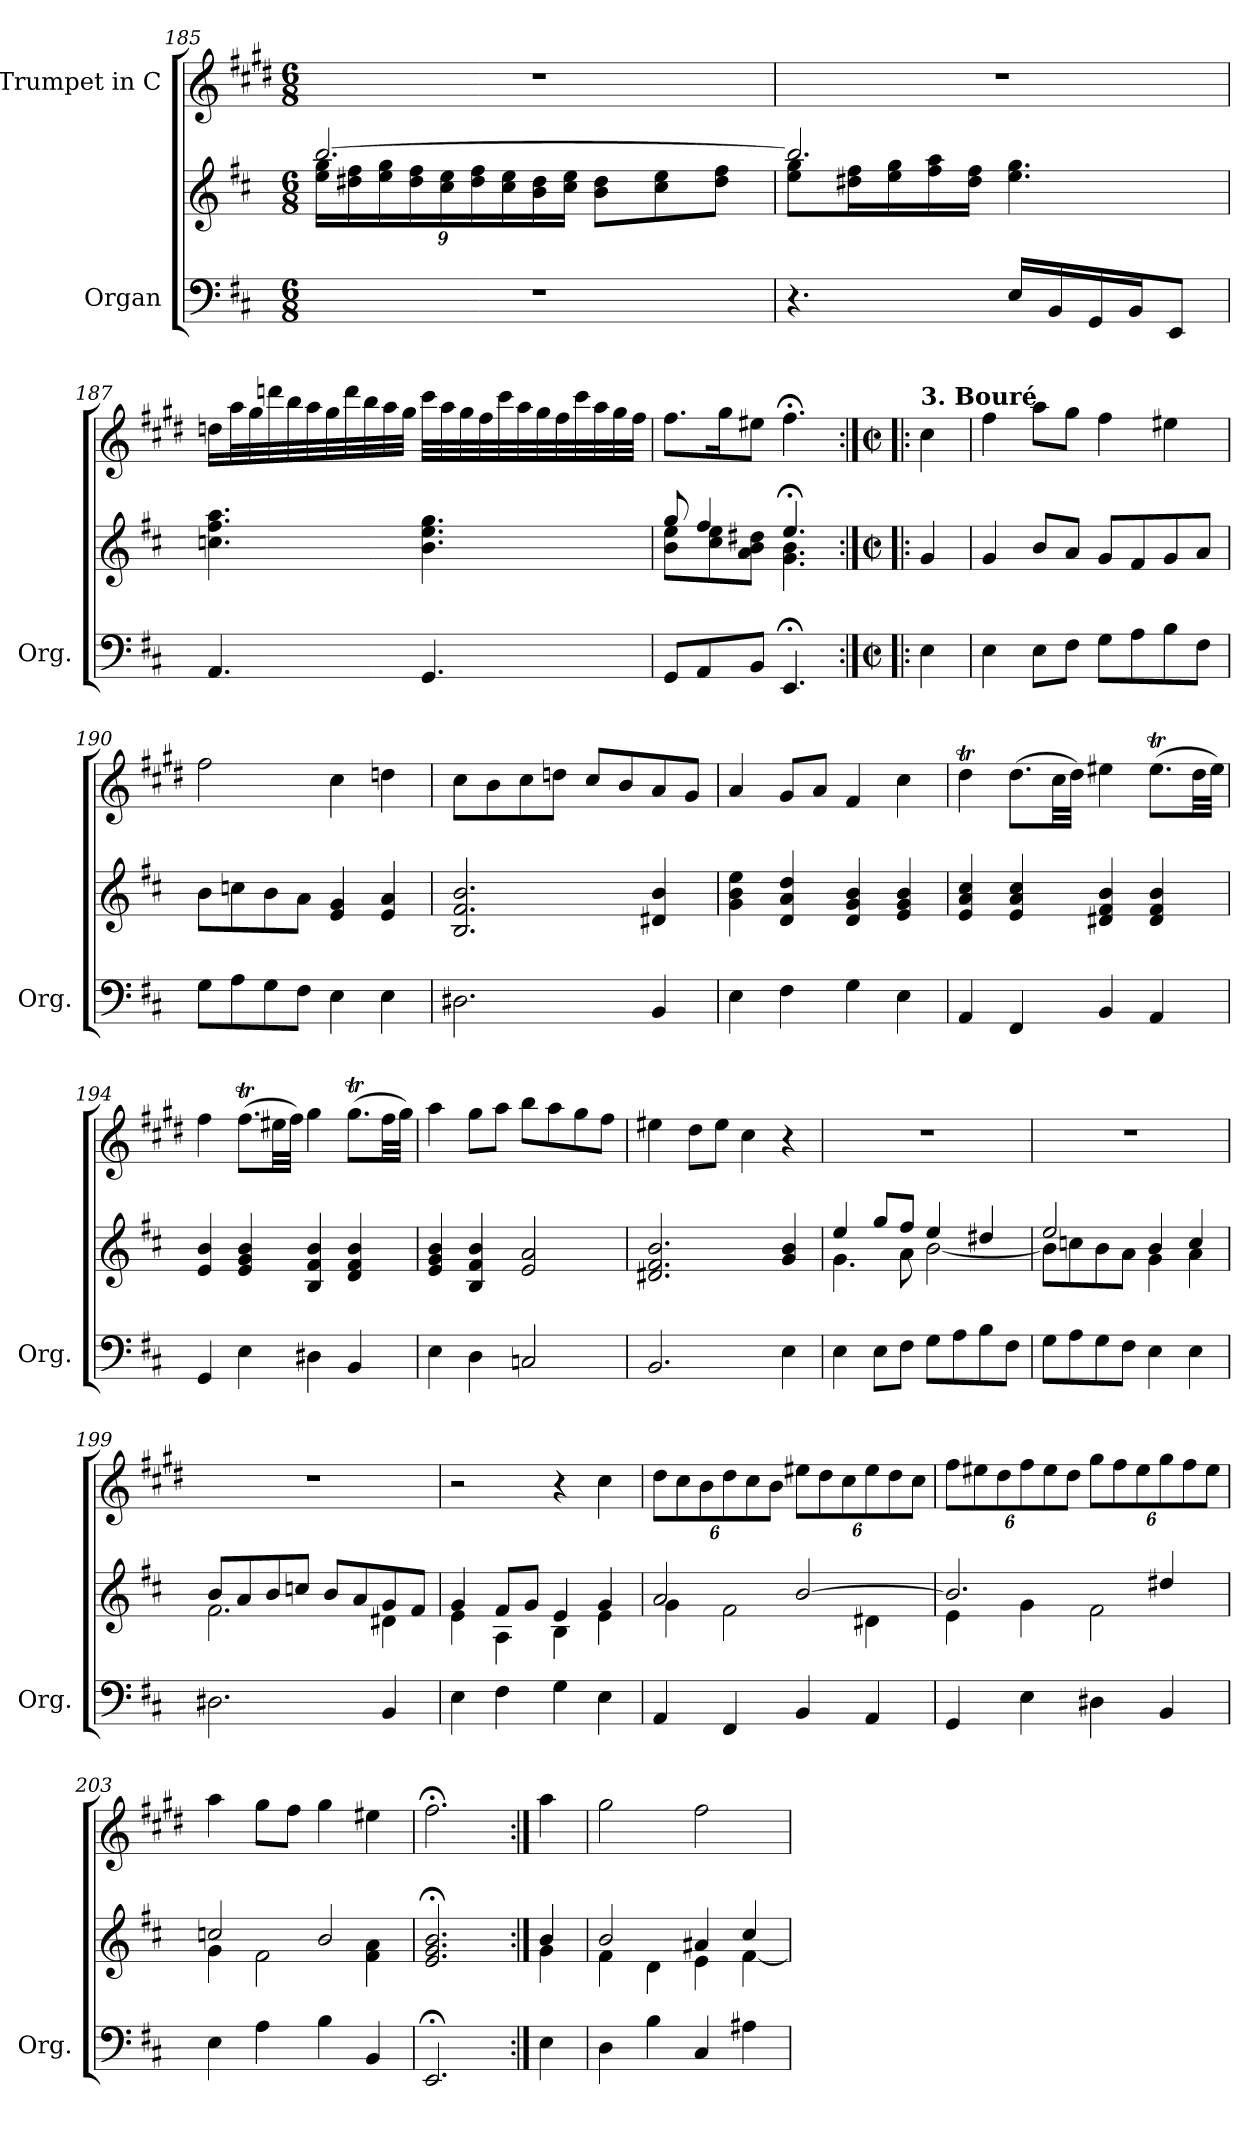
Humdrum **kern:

**kern	**kern	**kern
*part2	*part2	*part1
*staff3	*staff2	*staff1
*I"Organ	*	*I"Trumpet in C
*I'Org.	*	*
*clefF4	*clefG2	*clefG2
*	*	*ITrd1c2
*k[f#c#]	*k[f#c#]	*k[f#c#]
*D:	*D:	*D:
*M6/8	*M6/8	*M6/8
=185	=185	=185
*	*^	*
*	*	*Xbrackettup	*
2.r	[2.bb/	24ee\ 24gg\LL	2.r
.	.	24dd#X\ 24ff#\	.
.	.	24ee\ 24gg\	.
.	.	24dd#\ 24ff#\	.
.	.	24cc#\ 24ee\	.
.	.	24dd#\ 24ff#\	.
.	.	24cc#\ 24ee\	.
.	.	24b\ 24dd#\	.
.	.	24cc#\ 24ee\JJ	.
.	.	8b\ 8dd#\L	.
.	.	8cc#\ 8ee\	.
.	.	8dd#\ 8ff#\J	.
!!LO:LB:g=z
=186	=186	=186	=186
4.r	2.bb/]	8ee\ 8gg\L	2.r
.	.	16dd#X\ 16ff#\L	.
.	.	16ee\ 16gg\	.
.	.	16ff#\ 16aa\	.
.	.	16dd#\ 16ff#\JJ	.
16E/LL	.	4.ee\ 4.gg\	.
16BB/	.	.	.
16GG/	.	.	.
16BB/J	.	.	.
8EE/J	.	.	.
*	*v	*v	*
=187	=187	=187
4.AA/	4.ccn\ 4.ff#\ 4.aa\	16ccn\LL
.	.	32gg\L
.	.	32ff#\
.	.	32cccn\
.	.	32aa\
.	.	32gg\
.	.	32ff#\
.	.	32ccc\
.	.	32aa\
.	.	32gg\
.	.	32ff#\JJJ
4.GG/	4.b\ 4.ee\ 4.gg\	32bb\LLL
.	.	32gg\
.	.	32ff#\
.	.	32ee\
.	.	32bb\
.	.	32gg\
.	.	32ff#\
.	.	32ee\
.	.	32bb\
.	.	32gg\
.	.	32ff#\
.	.	32ee\JJJ
=188	=188	=188
*	*^	*
8GG/L	8gg/	8b\ 8ee\L	8.ee\L
8AA/	4ff#/	8cc#\ 8ee\	.
.	.	.	16ff#\K
8BB/J	.	8a\ 8b\ 8dd#X\J	8dd#X\J
4.EE;</	4.ee;</	4.g\ 4.b\	4.ee;<\
*	*v	*v	*
!!LO:LB:g=z
=188X1:|!|:	=188X1:|!|:	=188X1:|!|:
*M2/2	*M2/2	*M2/2
*met(c|)	*met(c|)	*met(c|)
*	*^	*
!	!	!	!LO:TX:a:B:t=3. Bouré
*	*v	*v	*
4E\	4g/	4b\
=189	=189	=189
4E\	4g/	4ee\
8E\L	8b/L	8gg\L
8F#\J	8a/J	8ff#\J
8G\L	8g/L	4ee\
8A\	8f#/	.
8B\	8g/	4dd#X\
8F#\J	8a/J	.
=190	=190	=190
8G\L	8b\L	2ee\
8A\	8ccn\	.
8G\	8b\	.
8F#\J	8a\J	.
4E\	4e/ 4g/	4b\
4E\	4e/ 4a/	4ccn\
=191	=191	=191
2.D#X\	2.B/ 2.f#/ 2.b/	8b\L
.	.	8a\
.	.	8b\
.	.	8ccn\J
.	.	8b/L
.	.	8a/
4BB/	4d#X/ 4b/	8g/
.	.	8f#/J
=192	=192	=192
4E\	4g\ 4b\ 4ee\	4g/
4F#\	4d/ 4a/ 4dd/	8f#/L
.	.	8g/J
4G\	4d/ 4g/ 4b/	4e/
4E\	4e/ 4g/ 4b/	4b\
!!LO:PB:g=z
=193	=193	=193
4AA/	4e/ 4a/ 4cc#/	4cc#t\
4FF#/	4e/ 4a/ 4cc#/	(>8.cc#\L
.	.	32b\LL
.	.	32cc#\JJJ)
4BB/	4d#X/ 4f#/ 4b/	4dd#X\
4AA/	4d#/ 4f#/ 4b/	(>8.dd#t\L
.	.	32cc#\LL
.	.	32dd#\JJJ)
=194	=194	=194
4GG/	4e/ 4b/	4ee\
4E\	4e/ 4g/ 4b/	(>8.eeT\L
.	.	32dd#X\LL
.	.	32ee\JJJ)
4D#X\	4B/ 4f#/ 4b/	4ff#\
4BB/	4d/ 4f#/ 4b/	(>8.ff#t\L
.	.	32ee\LL
.	.	32ff#\JJJ)
=195	=195	=195
4E\	4e/ 4g/ 4b/	4gg\
4D\	4B/ 4f#/ 4b/	8ff#\L
.	.	8gg\J
2Cn/	2e/ 2a/	8aa\L
.	.	8gg\
.	.	8ff#\
.	.	8ee\J
=196	=196	=196
2.BB/	2.d#X/ 2.f#/ 2.b/	4dd#X\
.	.	8cc#\L
.	.	8dd#\J
.	.	4b\
4E\	4g/ 4b/	4r
=197	=197	=197
*	*^	*
4E\	4ee/	4.g\	1r
8E\L	8gg/L	.	.
8F#\J	8ff#/J	8a\	.
8G\L	4ee/	[2b\	.
8A\	.	.	.
8B\	4dd#X/	.	.
8F#\J	.	.	.
!!LO:LB:g=z
=198	=198	=198	=198
8G\L	2ee/	8b\L]	1r
8A\	.	8ccn\	.
8G\	.	8b\	.
8F#\J	.	8a\J	.
4E\	4b/	4g\	.
4E\	4cc/	4a\	.
=199	=199	=199	=199
2.D#X\	8b/L	2.f#\	1r
.	8a/	.	.
.	8b/	.	.
.	8ccn/J	.	.
.	8b/L	.	.
.	8a/	.	.
4BB/	8g/	4d#X\	.
.	8f#/J	.	.
=200	=200	=200	=200
4E\	4g/	4e\	2r
4F#\	8f#/L	4A\	.
.	8g/J	.	.
4G\	4e/	4B\	4r
4E\	4g/	4e\	4b\
=201	=201	=201	=201
*	*	*	*Xbrackettup
4AA/	2a/	4g\	12cc#\L
.	.	.	12b\
.	.	.	12a\
4FF#/	.	2f#\	12cc#\
.	.	.	12b\
.	.	.	12a\J
4BB/	[2b/	.	12dd#X\L
.	.	.	12cc#\
.	.	.	12b\
4AA/	.	4d#X\	12dd#\
.	.	.	12cc#\
.	.	.	12b\J
!!LO:LB:g=z
=202	=202	=202	=202
4GG/	2.b/]	4e\	12ee\L
.	.	.	12dd#X\
.	.	.	12cc#\
4E\	.	4g\	12ee\
.	.	.	12dd#\
.	.	.	12cc#\J
4D#X\	.	2f#\	12ff#\L
.	.	.	12ee\
.	.	.	12dd#\
4BB/	4dd#X/	.	12ff#\
.	.	.	12ee\
.	.	.	12dd#\J
=203	=203	=203	=203
4E\	2ccn/	4g\	4gg\
4A\	.	2f#\	8ff#\L
.	.	.	8ee\J
4B\	2b/	.	4ff#\
4BB/	.	4f#\ 4a\	4dd#X\
*	*v	*v	*
=204	=204	=204
2.EE;</	2.e/;< 2.g/;< 2.b/;<	2.ee;<\
=204X2:|!	=204X2:|!	=204X2:|!
*	*^	*
4E\	4b/	4g\	4gg\
=205	=205	=205	=205
4D\	2b/	4f#\	2ff#\
4B\	.	4d\	.
4C#/	4a#X/	4e\	2ee\
4A#X\	4cc#/	[4f#\	.
*	*v	*v	*
=	=	=
*-	*-	*-
